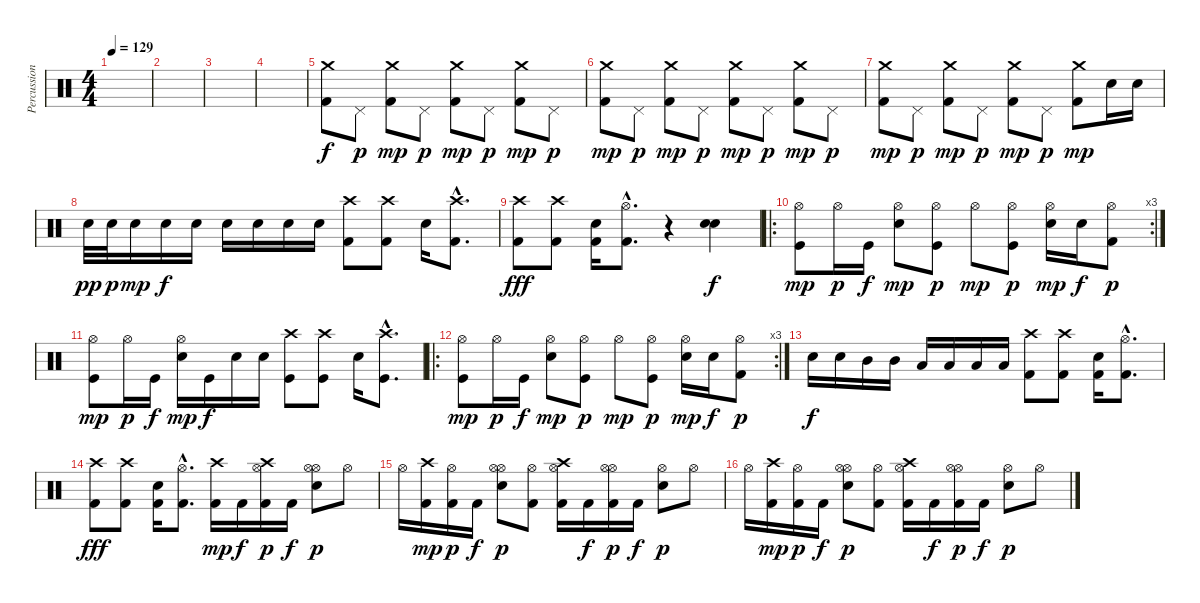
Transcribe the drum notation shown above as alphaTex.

\track ("Percussions" "Percussion") {instrument percussion}
\staff {score}
\articulation defaults
\ts (4 4)
\tempo 129
\clef neutral
\ks c
|
|
|
|
("Crash medium (hit)" "Kick (hit) 2").8 "Pedal Hi-Hat (hit)".8{dy p} ("Crash medium (hit)" "Kick (hit) 2").8{dy mp} "Pedal Hi-Hat (hit)".8{dy p} ("Crash medium (hit)" "Kick (hit) 2").8{dy mp} "Pedal Hi-Hat (hit)".8{dy p} ("Crash medium (hit)" "Kick (hit) 2").8{dy mp} "Pedal Hi-Hat (hit)".8{dy p} |
("Crash medium (hit)" "Kick (hit) 2").8{dy mp} "Pedal Hi-Hat (hit)".8{dy p} ("Crash medium (hit)" "Kick (hit) 2").8{dy mp} "Pedal Hi-Hat (hit)".8{dy p} ("Crash medium (hit)" "Kick (hit) 2").8{dy mp} "Pedal Hi-Hat (hit)".8{dy p} ("Crash medium (hit)" "Kick (hit) 2").8{dy mp} "Pedal Hi-Hat (hit)".8{dy p} |
("Crash medium (hit)" "Kick (hit) 2").8{dy mp} "Pedal Hi-Hat (hit)".8{dy p} ("Crash medium (hit)" "Kick (hit) 2").8{dy mp} "Pedal Hi-Hat (hit)".8{dy p} ("Crash medium (hit)" "Kick (hit) 2").8{dy mp} "Pedal Hi-Hat (hit)".8{dy p} ("Crash medium (hit)" "Kick (hit) 2").8{dy mp} "Snare (hit) 2".16 "Snare (hit) 2".16 |
"Snare (hit) 2".32{dy pp} "Snare (hit) 2".32{dy p} "Snare (hit) 2".16{dy mp} "Snare (hit) 2".16{dy f} "Snare (hit) 2".16 "Snare (hit) 2".16 "Snare (hit) 2".16 "Snare (hit) 2".16 "Snare (hit) 2".16 ("Crash high (hit)" "Kick (hit) 2").8 ("Crash high (hit)" "Kick (hit) 2").8 "Snare (hit) 2".16 ("Crash high (hit)"{hac} "Kick (hit) 2"{hac}).8{d} |
("Crash high (hit)" "Kick (hit) 2").8{dy fff} ("Crash high (hit)" "Kick (hit) 2").8 ("Snare (hit) 2" "Kick (hit) 2").16 ("Hi-Hat (open)"{hac} "Kick (hit) 2"{hac}).8{d} r.4 ("Snare (hit) 2" "Snare (hit) 2").4{bd 240 dy f} |
\ro
\rc 3
("Hi-Hat (open)" "Kick (hit)").8{dy mp} "Hi-Hat (open)".16{dy p} "Kick (hit)".16{dy f} ("Hi-Hat (open)" "Snare (hit) 2").8{dy mp} ("Hi-Hat (open)" "Kick (hit)").8{dy p} "Hi-Hat (open)".8{dy mp} ("Hi-Hat (open)" "Kick (hit)").8{dy p} ("Hi-Hat (open)" "Snare (hit) 2").16{dy mp} "Snare (hit) 2".16{dy f} ("Hi-Hat (open)" "Kick (hit) 2").8{dy p} |
("Hi-Hat (open)" "Kick (hit)").8{dy mp} "Hi-Hat (open)".16{dy p} "Kick (hit)".16{dy f} ("Hi-Hat (open)" "Snare (hit) 2").16{dy mp} "Kick (hit)".16{dy f} "Snare (hit) 2".16 "Snare (hit) 2".16 ("Crash high (hit)" "Kick (hit)").8 ("Crash high (hit)" "Kick (hit)").8 "Snare (hit) 2".16 ("Crash high (hit)"{hac} "Kick (hit)"{hac}).8{d} |
\ro
\rc 3
("Hi-Hat (open)" "Kick (hit)").8{dy mp} "Hi-Hat (open)".16{dy p} "Kick (hit)".16{dy f} ("Hi-Hat (open)" "Snare (hit) 2").8{dy mp} ("Hi-Hat (open)" "Kick (hit)").8{dy p} "Hi-Hat (open)".8{dy mp} ("Hi-Hat (open)" "Kick (hit)").8{dy p} ("Hi-Hat (open)" "Snare (hit) 2").16{dy mp} "Snare (hit) 2".16{dy f} ("Hi-Hat (open)" "Kick (hit) 2").8{dy p} |
"Snare (hit) 2".16{dy f} "Snare (hit) 2".16 "Mid Tom (hit)".16 "Mid Tom (hit)".16 "Low Tom (hit)".16 "Low Tom (hit)".16 "Low Tom (hit)".16 "Low Tom (hit)".16 ("Crash high (hit)" "Kick (hit) 2").8 ("Crash high (hit)" "Kick (hit) 2").8 ("Snare (hit) 2" "Kick (hit) 2").16 ("Hi-Hat (open)"{hac} "Kick (hit) 2"{hac}).8{d} |
("Crash high (hit)" "Kick (hit) 2").8{dy fff} ("Crash high (hit)" "Kick (hit) 2").8 ("Snare (hit) 2" "Kick (hit) 2").16 ("Hi-Hat (open)"{hac} "Kick (hit) 2"{hac}).8{d} ("Crash high (hit)" "Kick (hit) 2").16{dy mp} "Kick (hit) 2".16{dy f} ("Crash high (hit)" "Hi-Hat (open)" "Kick (hit) 2").16{dy p} "Kick (hit) 2".16{dy f} ("Hi-Hat (open)" "Hi-Hat (open)" "Snare (hit) 2").8{dy p} "Hi-Hat (open)".8 |
"Hi-Hat (open)".16 ("Crash high (hit)" "Kick (hit) 2").16{dy mp} ("Hi-Hat (open)" "Kick (hit) 2").16{dy p} "Kick (hit) 2".16{dy f} ("Hi-Hat (open)" "Hi-Hat (open)" "Snare (hit) 2").8{dy p} ("Hi-Hat (open)" "Kick (hit) 2").8 ("Crash high (hit)" "Hi-Hat (open)" "Kick (hit) 2").16 "Kick (hit) 2".16{dy f} ("Hi-Hat (open)" "Hi-Hat (open)" "Kick (hit) 2").16{dy p} "Kick (hit) 2".16{dy f} ("Hi-Hat (open)" "Snare (hit) 2").8{dy p} "Hi-Hat (open)".8 |
"Hi-Hat (open)".16 ("Crash high (hit)" "Kick (hit) 2").16{dy mp} ("Hi-Hat (open)" "Kick (hit) 2").16{dy p} "Kick (hit) 2".16{dy f} ("Hi-Hat (open)" "Hi-Hat (open)" "Snare (hit) 2").8{dy p} ("Hi-Hat (open)" "Kick (hit) 2").8 ("Crash high (hit)" "Hi-Hat (open)" "Kick (hit) 2").16 "Kick (hit) 2".16{dy f} ("Hi-Hat (open)" "Hi-Hat (open)" "Kick (hit) 2").16{dy p} "Kick (hit) 2".16{dy f} ("Hi-Hat (open)" "Snare (hit) 2").8{dy p} "Hi-Hat (open)".8
